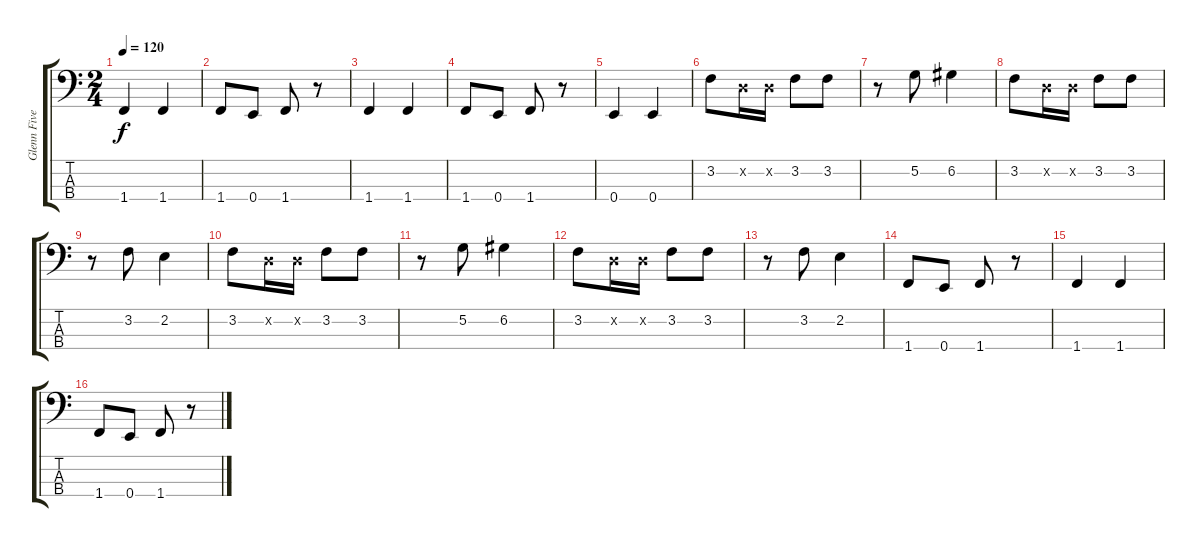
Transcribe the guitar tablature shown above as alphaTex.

\track ("Glenn Five" "Glenn Five") {instrument electricbassfinger}
\staff {score tabs}
\tuning (G2 D2 A1 E1) {hide}
\ts (2 4)
\tempo 120
\clef f4
\ks c
1.4.4{dy f} 1.4.4 |
1.4.8 0.4.8 1.4.8 r.8 |
1.4.4 1.4.4 |
1.4.8 0.4.8 1.4.8 r.8 |
0.4.4 0.4.4 |
3.2.8 0.2{x}.16 0.2{x}.16 3.2.8 3.2.8 |
r.8 5.2.8 6.2.4 |
3.2.8 0.2{x}.16 0.2{x}.16 3.2.8 3.2.8 |
r.8 3.2.8 2.2.4 |
3.2.8 0.2{x}.16 0.2{x}.16 3.2.8 3.2.8 |
r.8 5.2.8 6.2.4 |
3.2.8 0.2{x}.16 0.2{x}.16 3.2.8 3.2.8 |
r.8 3.2.8 2.2.4 |
1.4.8 0.4.8 1.4.8 r.8 |
1.4.4 1.4.4 |
1.4.8 0.4.8 1.4.8 r.8
